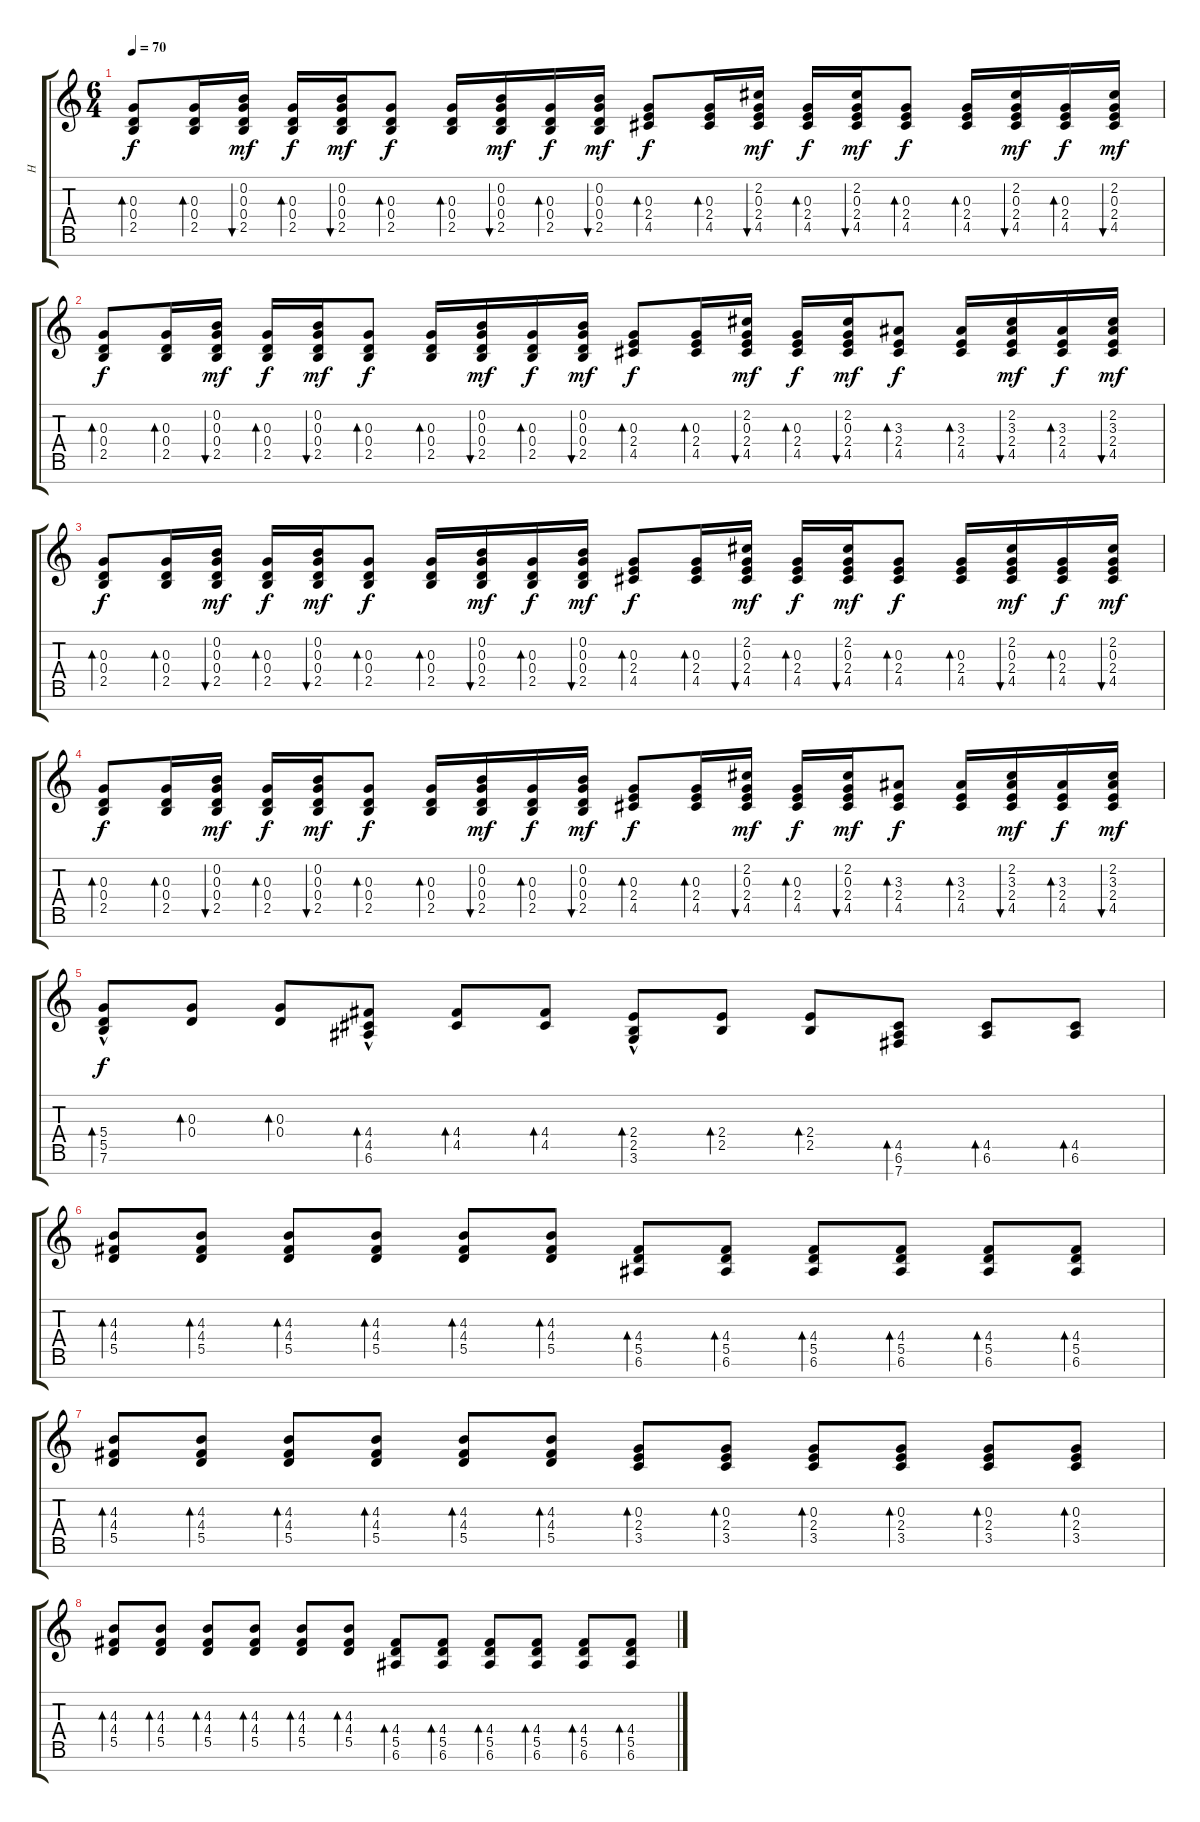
\track ("H" "H") {instrument distortionguitar}
\staff {score tabs}
\tuning (E4 B3 G3 D3 A2 E2 B1) {hide}
\ts (6 4)
\section ("" " ")
\tempo 70
\clef g2
\ks c
(0.3 0.4 2.5).8{bd 60 dy f} (0.3 0.4 2.5).16{bd 60} (0.2 0.3 0.4 2.5).16{bu 60 dy mf} (0.3 0.4 2.5).16{bd 60 dy f} (0.2 0.3 0.4 2.5).16{bu 60 dy mf} (0.3 0.4 2.5).8{bd 60 dy f} (0.3 0.4 2.5).16{bd 60} (0.2 0.3 0.4 2.5).16{bu 60 dy mf} (0.3 0.4 2.5).16{bd 60 dy f} (0.2 0.3 0.4 2.5).16{bu 60 dy mf} (0.3 2.4 4.5).8{bd 60 dy f} (0.3 2.4 4.5).16{bd 60} (2.2 0.3 2.4 4.5).16{bu 60 dy mf} (0.3 2.4 4.5).16{bd 60 dy f} (2.2 0.3 2.4 4.5).16{bu 60 dy mf} (0.3 2.4 4.5).8{bd 60 dy f} (0.3 2.4 4.5).16{bd 60} (2.2 0.3 2.4 4.5).16{bu 60 dy mf} (0.3 2.4 4.5).16{bd 60 dy f} (2.2 0.3 2.4 4.5).16{bu 60 dy mf} |
(0.3 0.4 2.5).8{bd 60 dy f} (0.3 0.4 2.5).16{bd 60} (0.2 0.3 0.4 2.5).16{bu 60 dy mf} (0.3 0.4 2.5).16{bd 60 dy f} (0.2 0.3 0.4 2.5).16{bu 60 dy mf} (0.3 0.4 2.5).8{bd 60 dy f} (0.3 0.4 2.5).16{bd 60} (0.2 0.3 0.4 2.5).16{bu 60 dy mf} (0.3 0.4 2.5).16{bd 60 dy f} (0.2 0.3 0.4 2.5).16{bu 60 dy mf} (0.3 2.4 4.5).8{bd 60 dy f} (0.3 2.4 4.5).16{bd 60} (2.2 0.3 2.4 4.5).16{bu 60 dy mf} (0.3 2.4 4.5).16{bd 60 dy f} (2.2 0.3 2.4 4.5).16{bu 60 dy mf} (3.3 2.4 4.5).8{bd 60 dy f} (3.3 2.4 4.5).16{bd 60} (2.2 3.3 2.4 4.5).16{bu 60 dy mf} (3.3 2.4 4.5).16{bd 60 dy f} (2.2 3.3 2.4 4.5).16{bu 60 dy mf} |
(0.3 0.4 2.5).8{bd 60 dy f} (0.3 0.4 2.5).16{bd 60} (0.2 0.3 0.4 2.5).16{bu 60 dy mf} (0.3 0.4 2.5).16{bd 60 dy f} (0.2 0.3 0.4 2.5).16{bu 60 dy mf} (0.3 0.4 2.5).8{bd 60 dy f} (0.3 0.4 2.5).16{bd 60} (0.2 0.3 0.4 2.5).16{bu 60 dy mf} (0.3 0.4 2.5).16{bd 60 dy f} (0.2 0.3 0.4 2.5).16{bu 60 dy mf} (0.3 2.4 4.5).8{bd 60 dy f} (0.3 2.4 4.5).16{bd 60} (2.2 0.3 2.4 4.5).16{bu 60 dy mf} (0.3 2.4 4.5).16{bd 60 dy f} (2.2 0.3 2.4 4.5).16{bu 60 dy mf} (0.3 2.4 4.5).8{bd 60 dy f} (0.3 2.4 4.5).16{bd 60} (2.2 0.3 2.4 4.5).16{bu 60 dy mf} (0.3 2.4 4.5).16{bd 60 dy f} (2.2 0.3 2.4 4.5).16{bu 60 dy mf} |
(0.3 0.4 2.5).8{bd 60 dy f} (0.3 0.4 2.5).16{bd 60} (0.2 0.3 0.4 2.5).16{bu 60 dy mf} (0.3 0.4 2.5).16{bd 60 dy f} (0.2 0.3 0.4 2.5).16{bu 60 dy mf} (0.3 0.4 2.5).8{bd 60 dy f} (0.3 0.4 2.5).16{bd 60} (0.2 0.3 0.4 2.5).16{bu 60 dy mf} (0.3 0.4 2.5).16{bd 60 dy f} (0.2 0.3 0.4 2.5).16{bu 60 dy mf} (0.3 2.4 4.5).8{bd 60 dy f} (0.3 2.4 4.5).16{bd 60} (2.2 0.3 2.4 4.5).16{bu 60 dy mf} (0.3 2.4 4.5).16{bd 60 dy f} (2.2 0.3 2.4 4.5).16{bu 60 dy mf} (3.3 2.4 4.5).8{bd 60 dy f} (3.3 2.4 4.5).16{bd 60} (2.2 3.3 2.4 4.5).16{bu 60 dy mf} (3.3 2.4 4.5).16{bd 60 dy f} (2.2 3.3 2.4 4.5).16{bu 60 dy mf} |
(5.4 5.5 7.6{hac}).8{bd 60 dy f} (0.3 0.4).8{bd 60} (0.3 0.4).8{bd 60} (4.4 4.5 6.6{hac}).8{bd 60} (4.4 4.5).8{bd 60} (4.4 4.5).8{bd 60} (2.4 2.5 3.6{hac}).8{bd 60} (2.4 2.5).8{bd 60} (2.4 2.5).8{bd 60} (4.5 6.6 7.7).8{bd 60} (4.5 6.6).8{bd 60} (4.5 6.6).8{bd 60} |
(4.3 4.4 5.5).8{bd 60} (4.3 4.4 5.5).8{bd 60} (4.3 4.4 5.5).8{bd 60} (4.3 4.4 5.5).8{bd 60} (4.3 4.4 5.5).8{bd 60} (4.3 4.4 5.5).8{bd 60} (4.4 5.5 6.6).8{bd 60} (4.4 5.5 6.6).8{bd 60} (4.4 5.5 6.6).8{bd 60} (4.4 5.5 6.6).8{bd 60} (4.4 5.5 6.6).8{bd 60} (4.4 5.5 6.6).8{bd 60} |
(4.3 4.4 5.5).8{bd 60} (4.3 4.4 5.5).8{bd 60} (4.3 4.4 5.5).8{bd 60} (4.3 4.4 5.5).8{bd 60} (4.3 4.4 5.5).8{bd 60} (4.3 4.4 5.5).8{bd 60} (0.3 2.4 3.5).8{bd 60} (0.3 2.4 3.5).8{bd 60} (0.3 2.4 3.5).8{bd 60} (0.3 2.4 3.5).8{bd 60} (0.3 2.4 3.5).8{bd 60} (0.3 2.4 3.5).8{bd 60} |
(4.3 4.4 5.5).8{bd 60} (4.3 4.4 5.5).8{bd 60} (4.3 4.4 5.5).8{bd 60} (4.3 4.4 5.5).8{bd 60} (4.3 4.4 5.5).8{bd 60} (4.3 4.4 5.5).8{bd 60} (4.4 5.5 6.6).8{bd 60} (4.4 5.5 6.6).8{bd 60} (4.4 5.5 6.6).8{bd 60} (4.4 5.5 6.6).8{bd 60} (4.4 5.5 6.6).8{bd 60} (4.4 5.5 6.6).8{bd 60}
